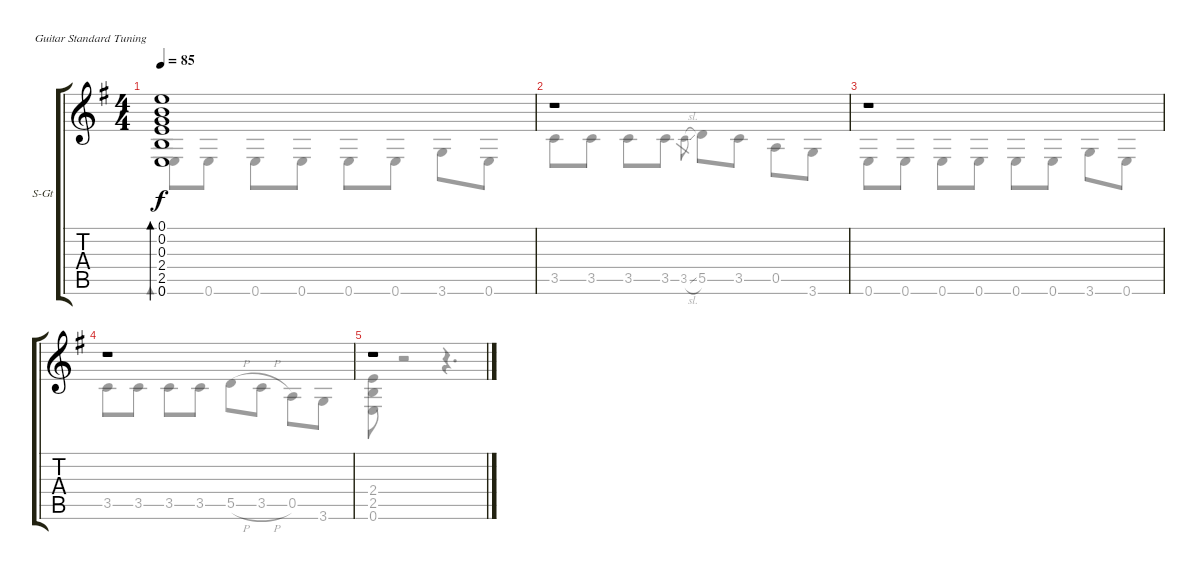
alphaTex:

\defaultSystemsLayout 4
\bracketExtendMode groupsimilarinstruments
\firstSystemTrackNameOrientation horizontal
\otherSystemsTrackNameOrientation horizontal
\track ("Steel Guitar" "S-Gt") {instrument acousticguitarsteel}
\staff {score tabs}
\tuning (E4 B3 G3 D3 A2 E2)
\voice
\ts (4 4)
\scale
0.51216
\tempo 85
\accidentals auto
\clef g2
\ottava regular
\simile none
\ks eminor
(0.6 2.5 2.4 0.3 0.2 0.1).1{bd 30 dy f} |
\scale
0.487847 r.1 |
\scale
0.507557 r.1 |
\scale
0.492877 r.1 |
r.1
\voice
\clef g2
\ottava regular
\simile none
\ks eminor
0.6.8{bd 0 dy f} 0.6.8 0.6.8 0.6.8 0.6.8 0.6.8 3.6.8 0.6.8 |
3.5.8 3.5.8 3.5.8 3.5.8 3.5{sl}.8{gr} 5.5.8 3.5.8 0.5.8 3.6.8 |
0.6.8 0.6.8 0.6.8 0.6.8 0.6.8 0.6.8 3.6.8 0.6.8 |
3.5.8 3.5.8 3.5.8 3.5.8 5.5{h}.8 3.5{h}.8 0.5.8 3.6.8 |
(0.6 2.5 2.4).8 r.2 r.4{d}
